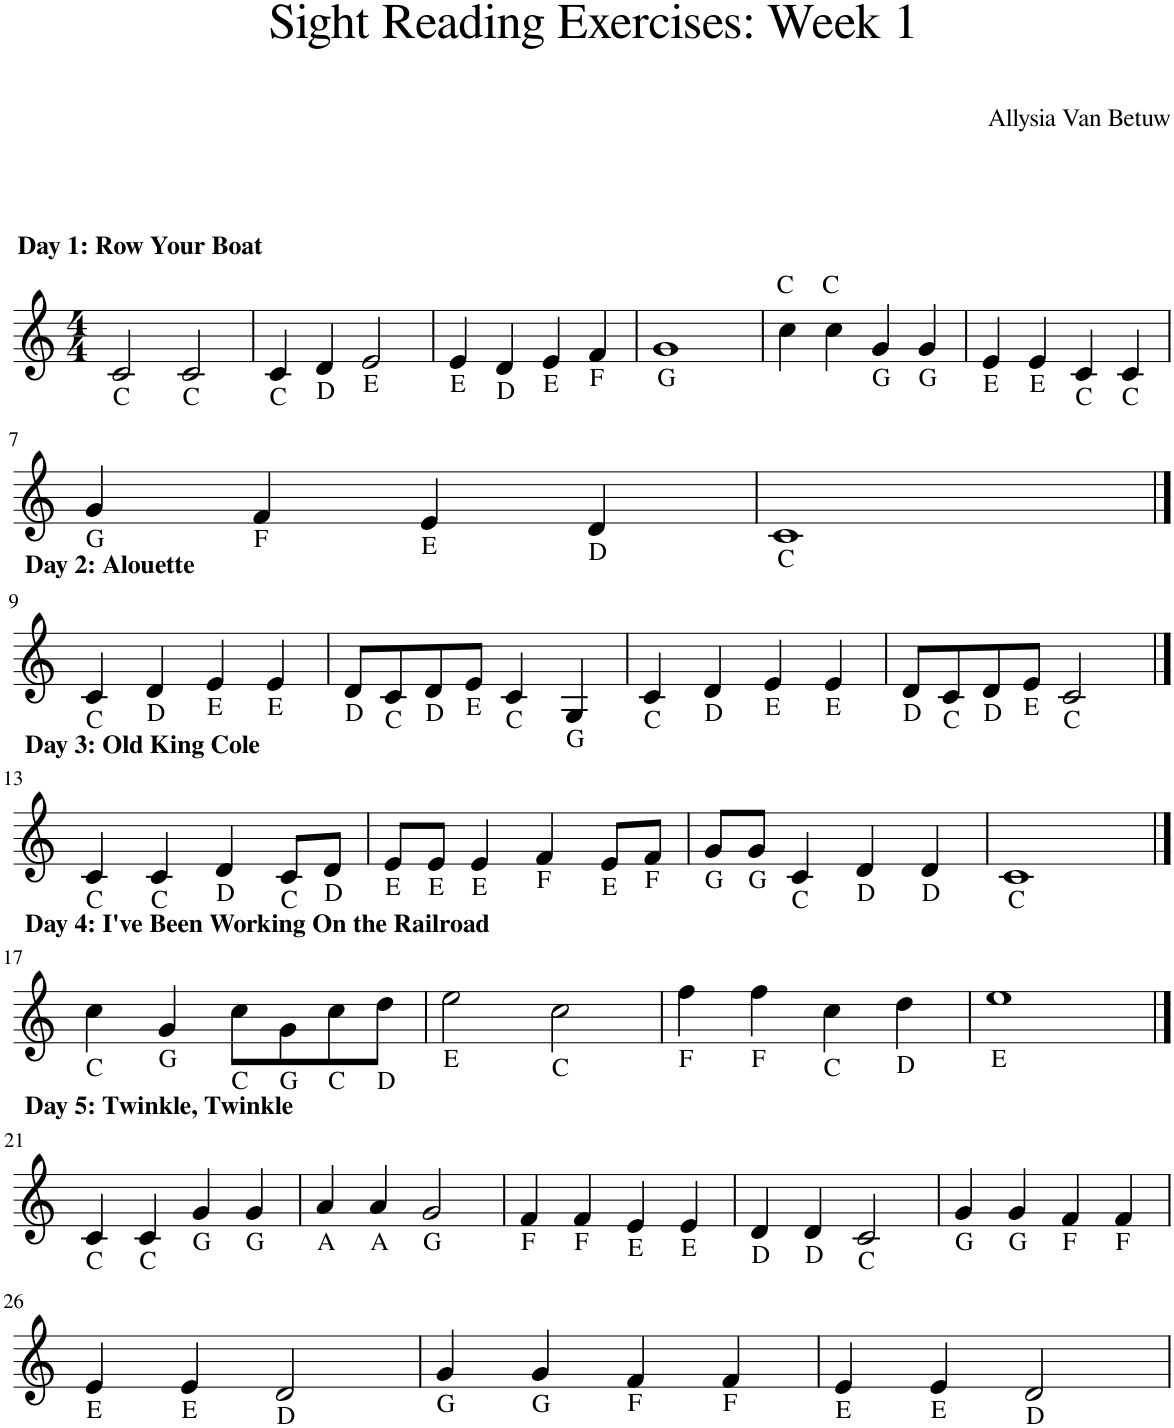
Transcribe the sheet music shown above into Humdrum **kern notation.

**kern
*part1
*staff1
*I"Piano
*I'Pno.
*clefG2
*k[]
*M4/4
=1
!LO:TX:a:B:t=Day 1&colon; Row Your Boat
!LO:TX:b:t=C
2c/
!LO:TX:b:t=C
2c/
=2
!LO:TX:b:t=C
4c/
!LO:TX:b:t=D
4d/
!LO:TX:b:t=E
2e/
=3
!LO:TX:b:t=E
4e/
!LO:TX:b:t=D
4d/
!LO:TX:b:t=E
4e/
!LO:TX:b:t=F
4f/
=4
!LO:TX:b:t=G
1g
=5
!LO:TX:a:t=C
4cc\
!LO:TX:a:t=C
4cc\
!LO:TX:b:t=G
4g/
!LO:TX:b:t=G
4g/
=6
!LO:TX:b:t=E
4e/
!LO:TX:b:t=E
4e/
!LO:TX:b:t=C
4c/
!LO:TX:b:t=C
4c/
!!LO:LB:g=z
=7
!LO:TX:b:t=G
4g/
!LO:TX:b:t=F
4f/
!LO:TX:b:t=E
4e/
!LO:TX:b:t=D
4d/
=8
!LO:TX:b:t=C
1c
!!LO:LB:g=z
==9
!LO:TX:a:B:t=Day 2&colon; Alouette
!LO:TX:b:t=C
4c/
!LO:TX:b:t=D
4d/
!LO:TX:b:t=E
4e/
!LO:TX:b:t=E
4e/
=10
!LO:TX:b:t=D
8d/L
!LO:TX:b:t=C
8c/
!LO:TX:b:t=D
8d/
!LO:TX:b:t=E
8e/J
!LO:TX:b:t=C
4c/
!LO:TX:b:t=G
4G/
=11
!LO:TX:b:t=C
4c/
!LO:TX:b:t=D
4d/
!LO:TX:b:t=E
4e/
!LO:TX:b:t=E
4e/
=12
!LO:TX:b:t=D
8d/L
!LO:TX:b:t=C
8c/
!LO:TX:b:t=D
8d/
!LO:TX:b:t=E
8e/J
!LO:TX:b:t=C
2c/
!!LO:LB:g=z
==13
!LO:TX:a:B:t=Day 3&colon; Old King Cole
!LO:TX:b:t=C
4c/
!LO:TX:b:t=C
4c/
!LO:TX:b:t=D
4d/
!LO:TX:b:t=C
8c/L
!LO:TX:b:t=D
8d/J
=14
!LO:TX:b:t=E
8e/L
!LO:TX:b:t=E
8e/J
!LO:TX:b:t=E
4e/
!LO:TX:b:t=F
4f/
!LO:TX:b:t=E
8e/L
!LO:TX:b:t=F
8f/J
=15
!LO:TX:b:t=G
8g/L
!LO:TX:b:t=G
8g/J
!LO:TX:b:t=C
4c/
!LO:TX:b:t=D
4d/
!LO:TX:b:t=D
4d/
=16
!LO:TX:b:t=C
1c
!!LO:LB:g=z
==17
!LO:TX:a:B:t=Day 4&colon; I've Been Working On the Railroad
!LO:TX:b:t=C
4cc\
!LO:TX:b:t=G
4g/
!LO:TX:b:t=C
8cc\L
!LO:TX:b:t=G
8g\
!LO:TX:b:t=C
8cc\
!LO:TX:b:t=D
8dd\J
=18
!LO:TX:b:t=E
2ee\
!LO:TX:b:t=C
2cc\
=19
!LO:TX:b:t=F
4ff\
!LO:TX:b:t=F
4ff\
!LO:TX:b:t=C
4cc\
!LO:TX:b:t=D
4dd\
=20
!LO:TX:b:t=E
1ee
!!LO:LB:g=z
==21
!LO:TX:a:B:t=Day 5&colon; Twinkle, Twinkle
!LO:TX:b:t=C
4c/
!LO:TX:b:t=C
4c/
!LO:TX:b:t=G
4g/
!LO:TX:b:t=G
4g/
=22
!LO:TX:b:t=A
4a/
!LO:TX:b:t=A
4a/
!LO:TX:b:t=G
2g/
=23
!LO:TX:b:t=F
4f/
!LO:TX:b:t=F
4f/
!LO:TX:b:t=E
4e/
!LO:TX:b:t=E
4e/
=24
!LO:TX:b:t=D
4d/
!LO:TX:b:t=D
4d/
!LO:TX:b:t=C
2c/
=25
!LO:TX:b:t=G
4g/
!LO:TX:b:t=G
4g/
!LO:TX:b:t=F
4f/
!LO:TX:b:t=F
4f/
!!LO:LB:g=z
=26
!LO:TX:b:t=E
4e/
!LO:TX:b:t=E
4e/
!LO:TX:b:t=D
2d/
=27
!LO:TX:b:t=G
4g/
!LO:TX:b:t=G
4g/
!LO:TX:b:t=F
4f/
!LO:TX:b:t=F
4f/
=28
!LO:TX:b:t=E
4e/
!LO:TX:b:t=E
4e/
!LO:TX:b:t=D
2d/
=
*-
